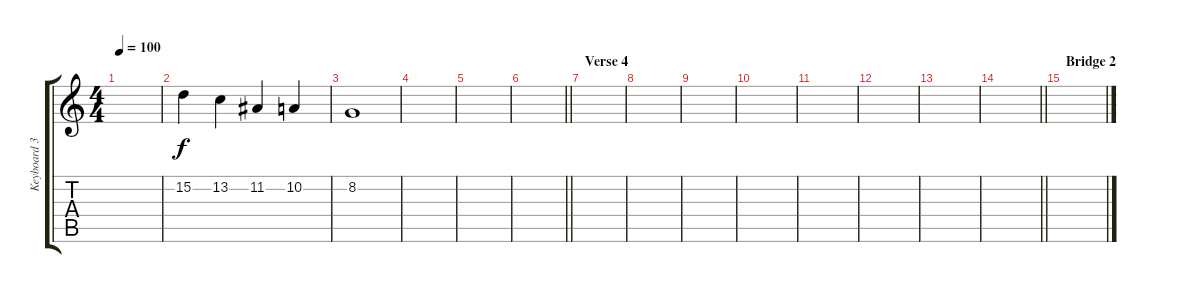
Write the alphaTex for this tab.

\track ("Keyboard 3(extra)" "Keyboard 3") {instrument brightacousticpiano}
\staff {score tabs}
\tuning (E4 B3 G3 D3 A2 E2) {hide}
\ts (4 4)
\tempo 100
\clef g2
\ks c
|
15.2.4 13.2.4 11.2.4 10.2.4 |
8.2.1 |
|
|
\barLineRight lightlight
|
\section ("" "Verse 4")
|
|
|
|
|
|
|
\barLineRight lightlight
|
\section ("" "Bridge 2")
